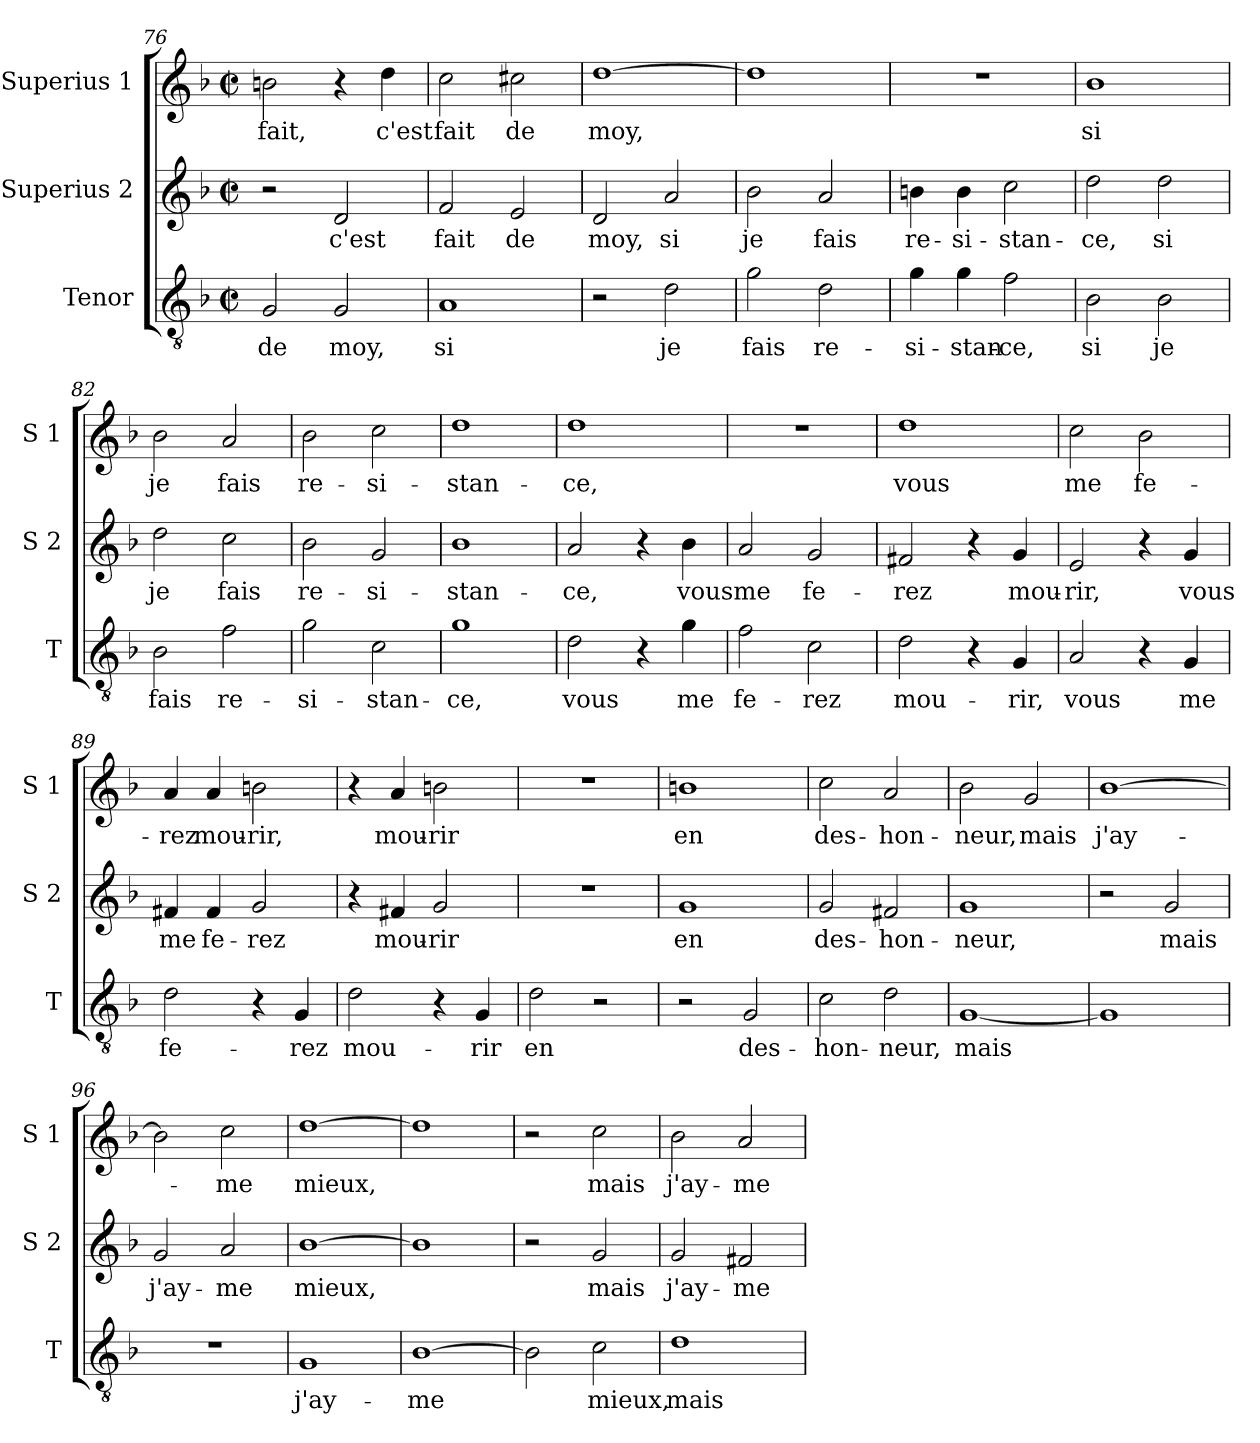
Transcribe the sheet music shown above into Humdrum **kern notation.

**kern	**text	**kern	**text	**kern	**text
*part3	*part3	*part2	*part2	*part1	*part1
*staff3	*staff3	*staff2	*staff2	*staff1	*staff1
*I"Tenor	*	*I"Superius 2	*	*I"Superius 1	*
*I'T	*	*I'S 2	*	*I'S 1	*
*clefGv2	*	*clefG2	*	*clefG2	*
*k[b-]	*	*k[b-]	*	*k[b-]	*
*F:	*	*F:	*	*F:	*
*M2/2	*	*M2/2	*	*M2/2	*
*met(c|)	*	*met(c|)	*	*met(c|)	*
=76	=76	=76	=76	=76	=76
!	!LO:LY:b	!	!	!	!LO:LY:b
2G/	de	2r	.	2bn\	fait,
!	!LO:LY:b	!	!LO:LY:b	!	!
2G/	moy,	2d/	c'est	4r	.
!	!	!	!	!	!LO:LY:b
.	.	.	.	4dd\	c'est
=77	=77	=77	=77	=77	=77
!	!LO:LY:b	!	!LO:LY:b	!	!LO:LY:b
1A	si	2f/	fait	2cc\	fait
!	!	!	!LO:LY:b	!	!LO:LY:b
.	.	2e/	de	2cc#X\	de
!!LO:LB:g=z
=78	=78	=78	=78	=78	=78
!	!	!	!LO:LY:b	!	!LO:LY:b
2r	.	2d/	moy,	[1dd	moy,
!	!LO:LY:b	!	!LO:LY:b	!	!
2d\	je	2a/	si	.	.
=79	=79	=79	=79	=79	=79
!	!LO:LY:b	!	!LO:LY:b	!	!
2g\	fais	2b-\	je	1dd]	.
!	!LO:LY:b	!	!LO:LY:b	!	!
2d\	re-	2a/	fais	.	.
=80	=80	=80	=80	=80	=80
!	!LO:LY:b	!	!LO:LY:b	!	!
4g\	-si-	4bn\	re-	1r	.
!	!LO:LY:b	!	!LO:LY:b	!	!
4g\	-stan-	4b\	-si-	.	.
!	!LO:LY:b	!	!LO:LY:b	!	!
2f\	-ce,	2cc\	-stan-	.	.
=81	=81	=81	=81	=81	=81
!	!LO:LY:b	!	!LO:LY:b	!	!LO:LY:b
2B-\	si	2dd\	-ce,	1b-	si
!	!LO:LY:b	!	!LO:LY:b	!	!
2B-\	je	2dd\	si	.	.
=82	=82	=82	=82	=82	=82
!	!LO:LY:b	!	!LO:LY:b	!	!LO:LY:b
2B-\	fais	2dd\	je	2b-\	je
!	!LO:LY:b	!	!LO:LY:b	!	!LO:LY:b
2f\	re-	2cc\	fais	2a/	fais
=83	=83	=83	=83	=83	=83
!	!LO:LY:b	!	!LO:LY:b	!	!LO:LY:b
2g\	-si-	2b-\	re-	2b-\	re-
!	!LO:LY:b	!	!LO:LY:b	!	!LO:LY:b
2c\	-stan-	2g/	-si-	2cc\	-si-
!!LO:LB:g=z
=84	=84	=84	=84	=84	=84
!	!LO:LY:b	!	!LO:LY:b	!	!LO:LY:b
1g	-ce,	1b-	-stan-	1dd	-stan-
=85	=85	=85	=85	=85	=85
!	!LO:LY:b	!	!LO:LY:b	!	!LO:LY:b
2d\	vous	2a/	-ce,	1dd	-ce,
4r	.	4r	.	.	.
!	!LO:LY:b	!	!LO:LY:b	!	!
4g\	me	4b-\	vous	.	.
=86	=86	=86	=86	=86	=86
!	!LO:LY:b	!	!LO:LY:b	!	!
2f\	fe-	2a/	me	1r	.
!	!LO:LY:b	!	!LO:LY:b	!	!
2c\	-rez	2g/	fe-	.	.
=87	=87	=87	=87	=87	=87
!	!LO:LY:b	!	!LO:LY:b	!	!LO:LY:b
2d\	mou-	2f#X/	-rez	1dd	vous
4r	.	4r	.	.	.
!	!LO:LY:b	!	!LO:LY:b	!	!
4G/	-rir,	4g/	mou-	.	.
=88	=88	=88	=88	=88	=88
!	!LO:LY:b	!	!LO:LY:b	!	!LO:LY:b
2A/	vous	2e/	-rir,	2cc\	me
!	!	!	!	!	!LO:LY:b
4r	.	4r	.	2b-\	fe-
!	!LO:LY:b	!	!LO:LY:b	!	!
4G/	me	4g/	vous	.	.
=89	=89	=89	=89	=89	=89
!	!LO:LY:b	!	!LO:LY:b	!	!LO:LY:b
2d\	fe-	4f#X/	me	4a/	-rez
!	!	!	!LO:LY:b	!	!LO:LY:b
.	.	4f#/	fe-	4a/	mou-
!	!	!	!LO:LY:b	!	!LO:LY:b
4r	.	2g/	-rez	2bn\	-rir,
!	!LO:LY:b	!	!	!	!
4G/	-rez	.	.	.	.
!!LO:PB:g=z
=90	=90	=90	=90	=90	=90
!	!LO:LY:b	!	!	!	!
2d\	mou-	4r	.	4r	.
!	!	!	!LO:LY:b	!	!LO:LY:b
.	.	4f#X/	mou-	4a/	mou-
!	!	!	!LO:LY:b	!	!LO:LY:b
4r	.	2g/	-rir	2bn\	-rir
!	!LO:LY:b	!	!	!	!
4G/	-rir	.	.	.	.
=91	=91	=91	=91	=91	=91
!	!LO:LY:b	!	!	!	!
2d\	en	1r	.	1r	.
2r	.	.	.	.	.
=92	=92	=92	=92	=92	=92
!	!	!	!LO:LY:b	!	!LO:LY:b
2r	.	1g	en	1bn	en
!	!LO:LY:b	!	!	!	!
2G/	des-	.	.	.	.
=93	=93	=93	=93	=93	=93
!	!LO:LY:b	!	!LO:LY:b	!	!LO:LY:b
2c\	-hon-	2g/	des-	2cc\	des-
!	!LO:LY:b	!	!LO:LY:b	!	!LO:LY:b
2d\	-neur,	2f#X/	-hon-	2a/	-hon-
=94	=94	=94	=94	=94	=94
!	!LO:LY:b	!	!LO:LY:b	!	!LO:LY:b
[1G	mais	1g	-neur,	2b-\	-neur,
!	!	!	!	!	!LO:LY:b
.	.	.	.	2g/	mais
=95	=95	=95	=95	=95	=95
!	!	!	!	!	!LO:LY:b
1G]	.	2r	.	[1b-	j'ay-
!	!	!	!LO:LY:b	!	!
.	.	2g/	mais	.	.
!!LO:LB:g=z
=96	=96	=96	=96	=96	=96
!	!	!	!LO:LY:b	!	!
1r	.	2g/	j'ay-	2b-\]	.
!	!	!	!LO:LY:b	!	!LO:LY:b
.	.	2a/	-me	2cc\	-me
=97	=97	=97	=97	=97	=97
!	!LO:LY:b	!	!LO:LY:b	!	!LO:LY:b
1G	j'ay-	[1b-	mieux,	[1dd	mieux,
=98	=98	=98	=98	=98	=98
!	!LO:LY:b	!	!	!	!
[1B-	-me	1b-]	.	1dd]	.
=99	=99	=99	=99	=99	=99
2B-\]	.	2r	.	2r	.
!	!LO:LY:b	!	!LO:LY:b	!	!LO:LY:b
2c\	mieux,	2g/	mais	2cc\	mais
=100	=100	=100	=100	=100	=100
!	!LO:LY:b	!	!LO:LY:b	!	!LO:LY:b
1d	mais	2g/	j'ay-	2b-\	j'ay-
!	!	!	!LO:LY:b	!	!LO:LY:b
.	.	2f#X/	-me	2a/	-me
=	=	=	=	=	=
*-	*-	*-	*-	*-	*-
